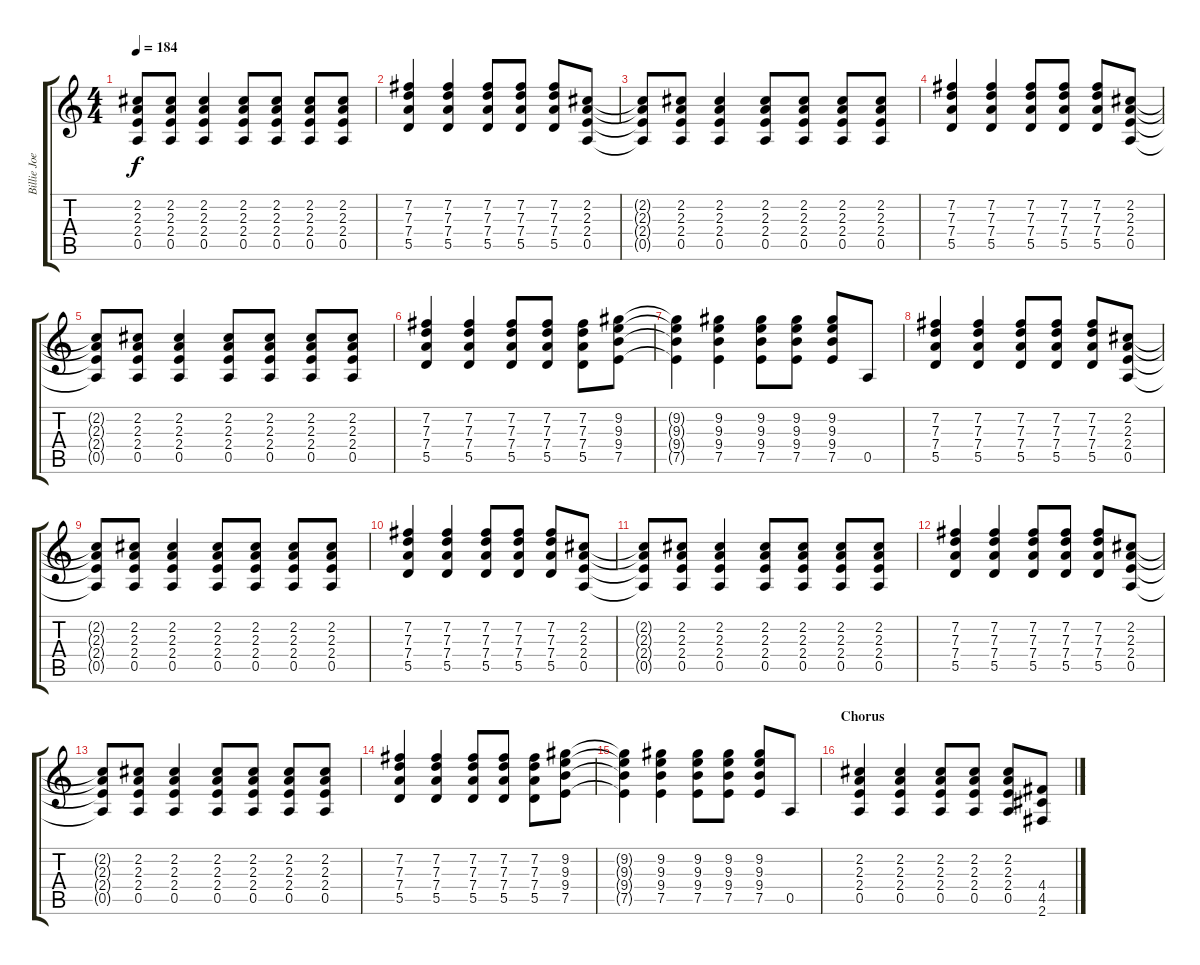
\track ("Billie Joe Armstrong (Guitar 1)" "Billie Joe") {instrument distortionguitar}
\staff {score tabs}
\tuning (E4 B3 G3 D3 A2 E2) {hide}
\ts (4 4)
\tempo 184
\clef g2
\ks c
(2.2{t} 2.3{t} 2.4{t} 0.5{t}).8{dy f} (2.2 2.3 2.4 0.5).8 (2.2 2.3 2.4 0.5).4 (2.2 2.3 2.4 0.5).8 (2.2 2.3 2.4 0.5).8 (2.2 2.3 2.4 0.5).8 (2.2 2.3 2.4 0.5).8 |
(7.2 7.3 7.4 5.5).4 (7.2 7.3 7.4 5.5).4 (7.2 7.3 7.4 5.5).8 (7.2 7.3 7.4 5.5).8 (7.2 7.3 7.4 5.5).8 (2.2 2.3 2.4 0.5).8 |
(2.2{t} 2.3{t} 2.4{t} 0.5{t}).8 (2.2 2.3 2.4 0.5).8 (2.2 2.3 2.4 0.5).4 (2.2 2.3 2.4 0.5).8 (2.2 2.3 2.4 0.5).8 (2.2 2.3 2.4 0.5).8 (2.2 2.3 2.4 0.5).8 |
(7.2 7.3 7.4 5.5).4 (7.2 7.3 7.4 5.5).4 (7.2 7.3 7.4 5.5).8 (7.2 7.3 7.4 5.5).8 (7.2 7.3 7.4 5.5).8 (2.2 2.3 2.4 0.5).8 |
(2.2{t} 2.3{t} 2.4{t} 0.5{t}).8 (2.2 2.3 2.4 0.5).8 (2.2 2.3 2.4 0.5).4 (2.2 2.3 2.4 0.5).8 (2.2 2.3 2.4 0.5).8 (2.2 2.3 2.4 0.5).8 (2.2 2.3 2.4 0.5).8 |
(7.2 7.3 7.4 5.5).4 (7.2 7.3 7.4 5.5).4 (7.2 7.3 7.4 5.5).8 (7.2 7.3 7.4 5.5).8 (7.2 7.3 7.4 5.5).8 (9.2 9.3 9.4 7.5).8 |
(9.2{t} 9.3{t} 9.4{t} 7.5{t}).4 (9.2 9.3 9.4 7.5).4 (9.2 9.3 9.4 7.5).8 (9.2 9.3 9.4 7.5).8 (9.2 9.3 9.4 7.5).8 0.5.8 |
(7.2 7.3 7.4 5.5).4 (7.2 7.3 7.4 5.5).4 (7.2 7.3 7.4 5.5).8 (7.2 7.3 7.4 5.5).8 (7.2 7.3 7.4 5.5).8 (2.2 2.3 2.4 0.5).8 |
(2.2{t} 2.3{t} 2.4{t} 0.5{t}).8 (2.2 2.3 2.4 0.5).8 (2.2 2.3 2.4 0.5).4 (2.2 2.3 2.4 0.5).8 (2.2 2.3 2.4 0.5).8 (2.2 2.3 2.4 0.5).8 (2.2 2.3 2.4 0.5).8 |
(7.2 7.3 7.4 5.5).4 (7.2 7.3 7.4 5.5).4 (7.2 7.3 7.4 5.5).8 (7.2 7.3 7.4 5.5).8 (7.2 7.3 7.4 5.5).8 (2.2 2.3 2.4 0.5).8 |
(2.2{t} 2.3{t} 2.4{t} 0.5{t}).8 (2.2 2.3 2.4 0.5).8 (2.2 2.3 2.4 0.5).4 (2.2 2.3 2.4 0.5).8 (2.2 2.3 2.4 0.5).8 (2.2 2.3 2.4 0.5).8 (2.2 2.3 2.4 0.5).8 |
(7.2 7.3 7.4 5.5).4 (7.2 7.3 7.4 5.5).4 (7.2 7.3 7.4 5.5).8 (7.2 7.3 7.4 5.5).8 (7.2 7.3 7.4 5.5).8 (2.2 2.3 2.4 0.5).8 |
(2.2{t} 2.3{t} 2.4{t} 0.5{t}).8 (2.2 2.3 2.4 0.5).8 (2.2 2.3 2.4 0.5).4 (2.2 2.3 2.4 0.5).8 (2.2 2.3 2.4 0.5).8 (2.2 2.3 2.4 0.5).8 (2.2 2.3 2.4 0.5).8 |
(7.2 7.3 7.4 5.5).4 (7.2 7.3 7.4 5.5).4 (7.2 7.3 7.4 5.5).8 (7.2 7.3 7.4 5.5).8 (7.2 7.3 7.4 5.5).8 (9.2 9.3 9.4 7.5).8 |
(9.2{t} 9.3{t} 9.4{t} 7.5{t}).4 (9.2 9.3 9.4 7.5).4 (9.2 9.3 9.4 7.5).8 (9.2 9.3 9.4 7.5).8 (9.2 9.3 9.4 7.5).8 0.5.8 |
\section ("" "Chorus")
(2.2 2.3 2.4 0.5).4 (2.2 2.3 2.4 0.5).4 (2.2 2.3 2.4 0.5).8 (2.2 2.3 2.4 0.5).8 (2.2 2.3 2.4 0.5).8 (4.4 4.5 2.6).8
